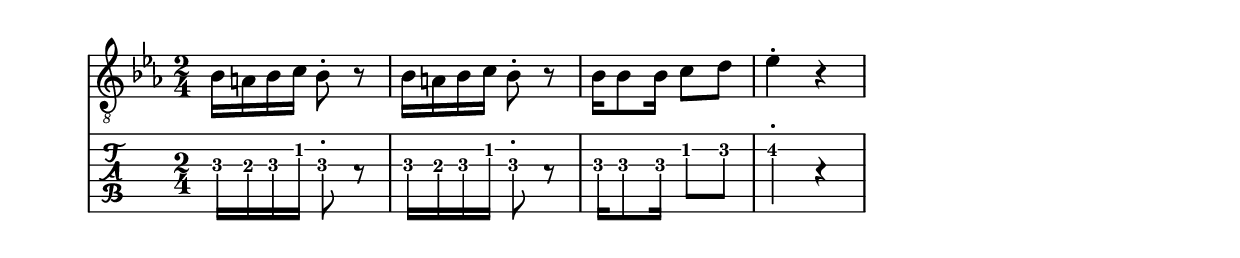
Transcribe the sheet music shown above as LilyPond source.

% Twelfth Street Rag

\version "2.18.2"
\header { tagline = "" } % no footer
\paper { left-margin = 0\cm }

music = \relative c' {
  \time 2/4 \key ees \major
  bes16 a bes c bes8-. r8 | bes16 a bes c bes8-. r8 |
  bes16 bes8 bes16 c8 d | ees4-. r4 |
}

\score {
  <<
    \new Staff { \clef "G_8" \music } % sheet music
    \new TabStaff { \tabFullNotation \music } % tablature
  >>
  \layout { }
  \midi { \tempo 4 = 128 }
}
